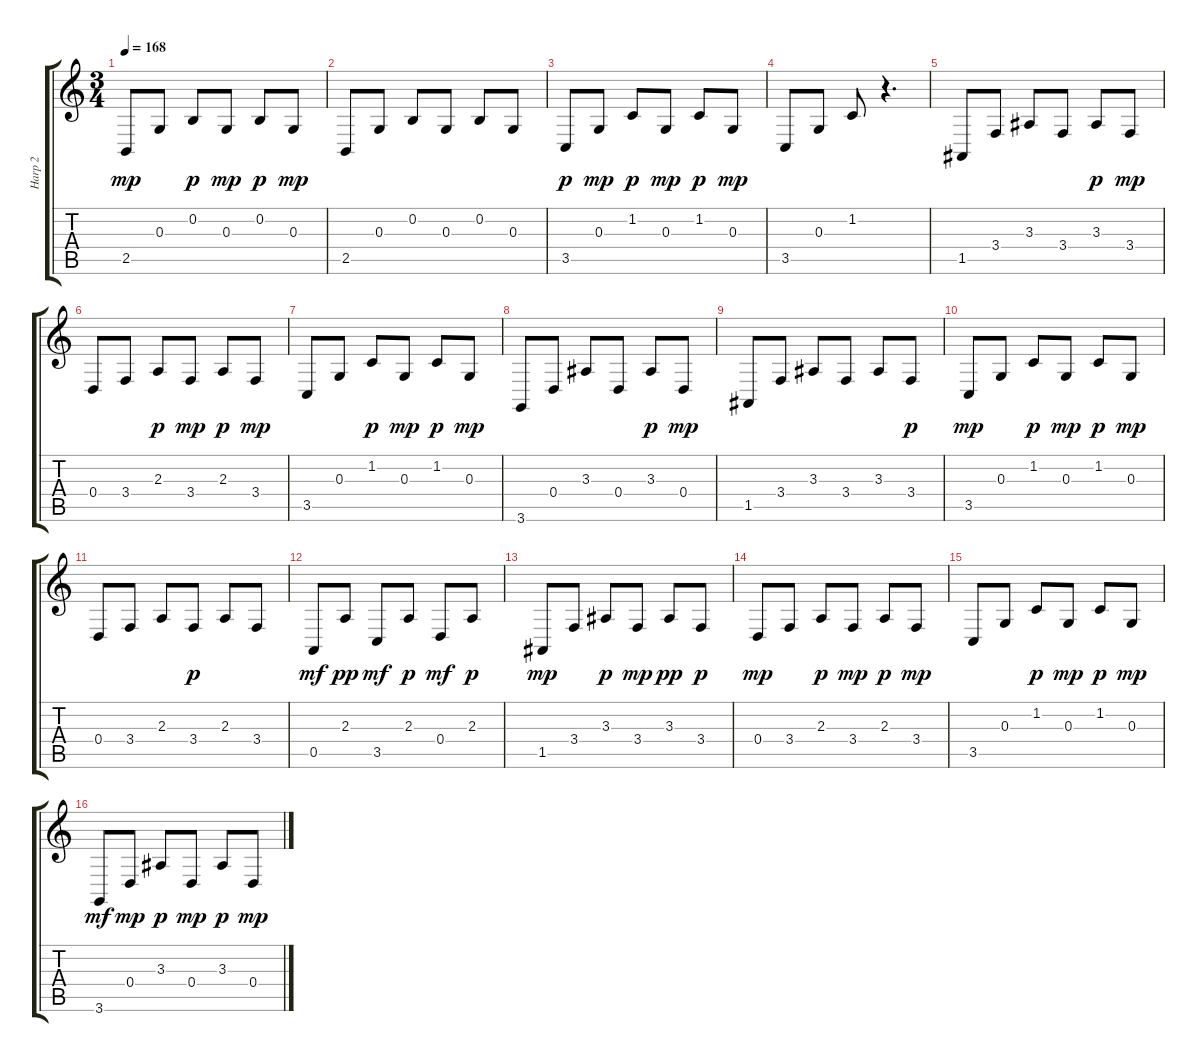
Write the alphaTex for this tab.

\track ("Harp 2" "Harp 2") {instrument orchestralharp}
\staff {score tabs}
\tuning (E4 B3 G3 D3 A2 E2) {hide}
\ts (3 4)
\tempo 168
\clef g2
\ks c
2.5.8{dy mp} 0.3.8 0.2.8{dy p} 0.3.8{dy mp} 0.2.8{dy p} 0.3.8{dy mp} |
2.5.8 0.3.8 0.2.8 0.3.8 0.2.8 0.3.8 |
3.5.8{dy p} 0.3.8{dy mp} 1.2.8{dy p} 0.3.8{dy mp} 1.2.8{dy p} 0.3.8{dy mp} |
3.5.8 0.3.8 1.2.8 r.4{d} |
1.5.8 3.4.8 3.3.8 3.4.8 3.3.8{dy p} 3.4.8{dy mp} |
0.4.8 3.4.8 2.3.8{dy p} 3.4.8{dy mp} 2.3.8{dy p} 3.4.8{dy mp} |
3.5.8 0.3.8 1.2.8{dy p} 0.3.8{dy mp} 1.2.8{dy p} 0.3.8{dy mp} |
3.6.8 0.4.8 3.3.8 0.4.8 3.3.8{dy p} 0.4.8{dy mp} |
1.5.8 3.4.8 3.3.8 3.4.8 3.3.8 3.4.8{dy p} |
3.5.8{dy mp} 0.3.8 1.2.8{dy p} 0.3.8{dy mp} 1.2.8{dy p} 0.3.8{dy mp} |
0.4.8 3.4.8 2.3.8 3.4.8{dy p} 2.3.8 3.4.8 |
0.5.8{dy mf} 2.3.8{dy pp} 3.5.8{dy mf} 2.3.8{dy p} 0.4.8{dy mf} 2.3.8{dy p} |
1.5.8{dy mp} 3.4.8 3.3.8{dy p} 3.4.8{dy mp} 3.3.8{dy pp} 3.4.8{dy p} |
0.4.8{dy mp} 3.4.8 2.3.8{dy p} 3.4.8{dy mp} 2.3.8{dy p} 3.4.8{dy mp} |
3.5.8 0.3.8 1.2.8{dy p} 0.3.8{dy mp} 1.2.8{dy p} 0.3.8{dy mp} |
3.6.8{dy mf} 0.4.8{dy mp} 3.3.8{dy p} 0.4.8{dy mp} 3.3.8{dy p} 0.4.8{dy mp}
